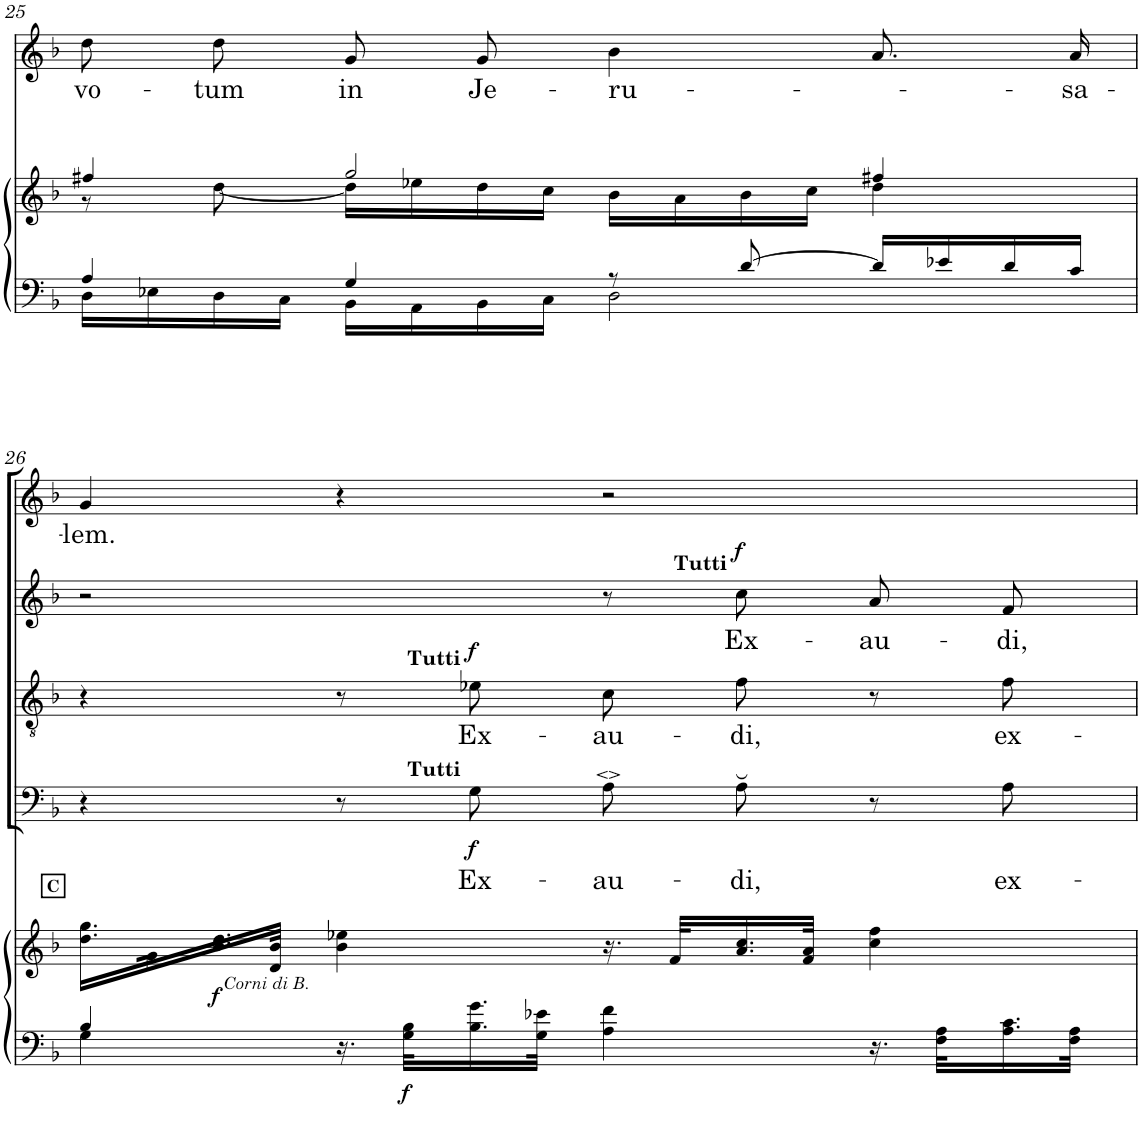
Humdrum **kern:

**kern	**kern	**dynam	**kern	**text	**dynam	**kern	**text	**dynam	**kern	**text	**dynam	**kern	**text
*part5	*part5	*part5	*part4	*part4	*part4	*part3	*part3	*part3	*part2	*part2	*part2	*part1	*part1
*staff6	*staff5	*staff5/6	*staff4	*staff4	*staff4	*staff3	*staff3	*staff3	*staff2	*staff2	*staff2	*staff1	*staff1
*I"Piano	*	*	*I"Bass	*	*	*I"Tenor	*	*	*I"Alto	*	*	*I"Soprano	*
*I'Pno	*	*	*	*	*	*	*	*	*	*	*	*	*
!!LO:PB:g=z
*clefF4	*clefG2	*	*clefF4	*	*	*clefGv2	*	*	*clefG2	*	*	*clefG2	*
*	*	*	*	*	*	*	*	*	*ITrd1c2	*	*	*	*
*k[b-]	*k[b-]	*	*k[b-]	*	*	*k[b-]	*	*	*k[b-]	*	*	*k[b-]	*
*M4/4	*M4/4	*	*M4/4	*	*	*M4/4	*	*	*M4/4	*	*	*M4/4	*
*met(c)	*met(c)	*	*met(c)	*	*	*met(c)	*	*	*met(c)	*	*	*met(c)	*
=25	=25	=25	=25	=25	=25	=25	=25	=25	=25	=25	=25	=25	=25
*^	*^	*	*	*	*	*	*	*	*	*	*	*	*
!	!	!	!	!	!	!	!	!	!	!	!	!	!	!	!LO:LY:b
4A/	16D\LL	4ff#X/	8r	.	1r	.	.	1r	.	.	1r	.	.	8dd\L	vo-
.	16E-X\	.	.	.	.	.	.	.	.	.	.	.	.	.	.
!	!	!	!	!	!	!	!	!	!	!	!	!	!	!	!LO:LY:b
.	16D\	.	[8dd\	.	.	.	.	.	.	.	.	.	.	8dd\J	-tum
.	16C\JJ	.	.	.	.	.	.	.	.	.	.	.	.	.	.
!	!	!	!	!	!	!	!	!	!	!	!	!	!	!	!LO:LY:b
4G/	16BB-\LL	2gg/	16dd\LL]	.	.	.	.	.	.	.	.	.	.	8g/L	in
.	16AA\	.	16ee-X\	.	.	.	.	.	.	.	.	.	.	.	.
!	!	!	!	!	!	!	!	!	!	!	!	!	!	!	!LO:LY:b
.	16BB-\	.	16dd\	.	.	.	.	.	.	.	.	.	.	8g/J	Je-
.	16C\JJ	.	16cc\JJ	.	.	.	.	.	.	.	.	.	.	.	.
!	!	!	!	!	!	!	!	!	!	!	!	!	!	!	!LO:LY:b
8r	2D\	.	16b-\LL	.	.	.	.	.	.	.	.	.	.	4b-\	-ru-
.	.	.	16a\	.	.	.	.	.	.	.	.	.	.	.	.
[8d/	.	.	16b-\	.	.	.	.	.	.	.	.	.	.	.	.
.	.	.	16cc\JJ	.	.	.	.	.	.	.	.	.	.	.	.
16d/LL]	.	4ff#X/	4dd\	.	.	.	.	.	.	.	.	.	.	8.a/L	.
16e-X/	.	.	.	.	.	.	.	.	.	.	.	.	.	.	.
16d/	.	.	.	.	.	.	.	.	.	.	.	.	.	.	.
!	!	!	!	!	!	!	!	!	!	!	!	!	!	!	!LO:LY:b
16c/JJ	.	.	.	.	.	.	.	.	.	.	.	.	.	16a/Jk	-sa-
*	*	*v	*v	*	*	*	*	*	*	*	*	*	*	*	*
!!LO:LB:g=z
=26	=26	=26	=26	=26	=26	=26	=26	=26	=26	=26	=26	=26	=26	=26
!	!	!LO:TX:a:B:t=C	!	!	!	!	!	!	!	!	!	!	!	!
!	!	!	!	!	!	!	!	!	!	!	!	!	!	!LO:LY:b
4B-/	4G\	16.dd\ 16.gg\LL	.	4r	.	.	4r	.	.	2r	.	.	4g/	-lem.
.	.	32g\K	.	.	.	.	.	.	.	.	.	.	.	.
!	!	!LO:TX:b:i:t=Corni di B.	!	!	!	!	!	!	!	!	!	!	!	!
!	!	!	!LO:DY:b	!	!	!	!	!	!	!	!	!	!	!
.	.	16.b-\ 16.dd\	f	.	.	.	.	.	.	.	.	.	.	.
.	.	32d/ 32b-/JJk	.	.	.	.	.	.	.	.	.	.	.	.
16.r	4ryy	4b-\ 4ee-X\	.	8r	.	.	8r	.	.	.	.	.	4r	.
!	!	!	!LO:DY:b=2	!	!	!	!	!	!	!	!	!	!	!
32G\ 32B-\KLL	.	.	f	.	.	.	.	.	.	.	.	.	.	.
!	!	!	!	!	!	!	!LO:TX:a:B:t=Tutti	!	!	!	!	!	!	!
!	!	!	!	!LO:TX:a:B:t=Tutti	!	!	!	!	!	!	!	!	!	!
!	!	!	!	!	!LO:LY:b	!LO:DY:b	!	!LO:LY:b	!LO:DY:a	!	!	!	!	!
16.B-\ 16.g\	.	.	.	8G!\	Ex-	f	8e-X!\	Ex-	f	.	.	.	.	.
32G\ 32e-X\JJk	.	.	.	.	.	.	.	.	.	.	.	.	.	.
!	!	!	!	!	!LO:LY:b	!	!	!LO:LY:b	!	!	!	!	!	!
4A\ 4f\	2ryy	16.r	.	8A!\L	-au-	.	8c!\L	-au-	.	8r	.	.	2r	.
.	.	32f/KLL	.	.	.	.	.	.	.	.	.	.	.	.
!	!	!	!	!	!	!	!	!	!	!LO:TX:a:B:t=Tutti	!	!	!	!
!	!	!	!	!	!LO:LY:b	!	!	!LO:LY:b	!	!	!LO:LY:b	!LO:DY:a	!	!
.	.	16.a/ 16.cc/	.	8A!\J	-di,	.	8f!\J	-di,	.	8cc!\	Ex-	f	.	.
.	.	32f/ 32a/JJk	.	.	.	.	.	.	.	.	.	.	.	.
!	!	!	!	!	!	!	!	!	!	!	!LO:LY:b	!	!	!
16.r	.	4cc\ 4ff\	.	8r	.	.	8r	.	.	8a!/L	-au-	.	.	.
32F\ 32A\KLL	.	.	.	.	.	.	.	.	.	.	.	.	.	.
!	!	!	!	!	!LO:LY:b	!	!	!LO:LY:b	!	!	!LO:LY:b	!	!	!
16.A\ 16.c\	.	.	.	8A!\	ex-	.	8f!\	ex-	.	8f!/J	-di,	.	.	.
32F\ 32A\JJk	.	.	.	.	.	.	.	.	.	.	.	.	.	.
*v	*v	*	*	*	*	*	*	*	*	*	*	*	*	*
=	=	=	=	=	=	=	=	=	=	=	=	=	=
*-	*-	*-	*-	*-	*-	*-	*-	*-	*-	*-	*-	*-	*-
